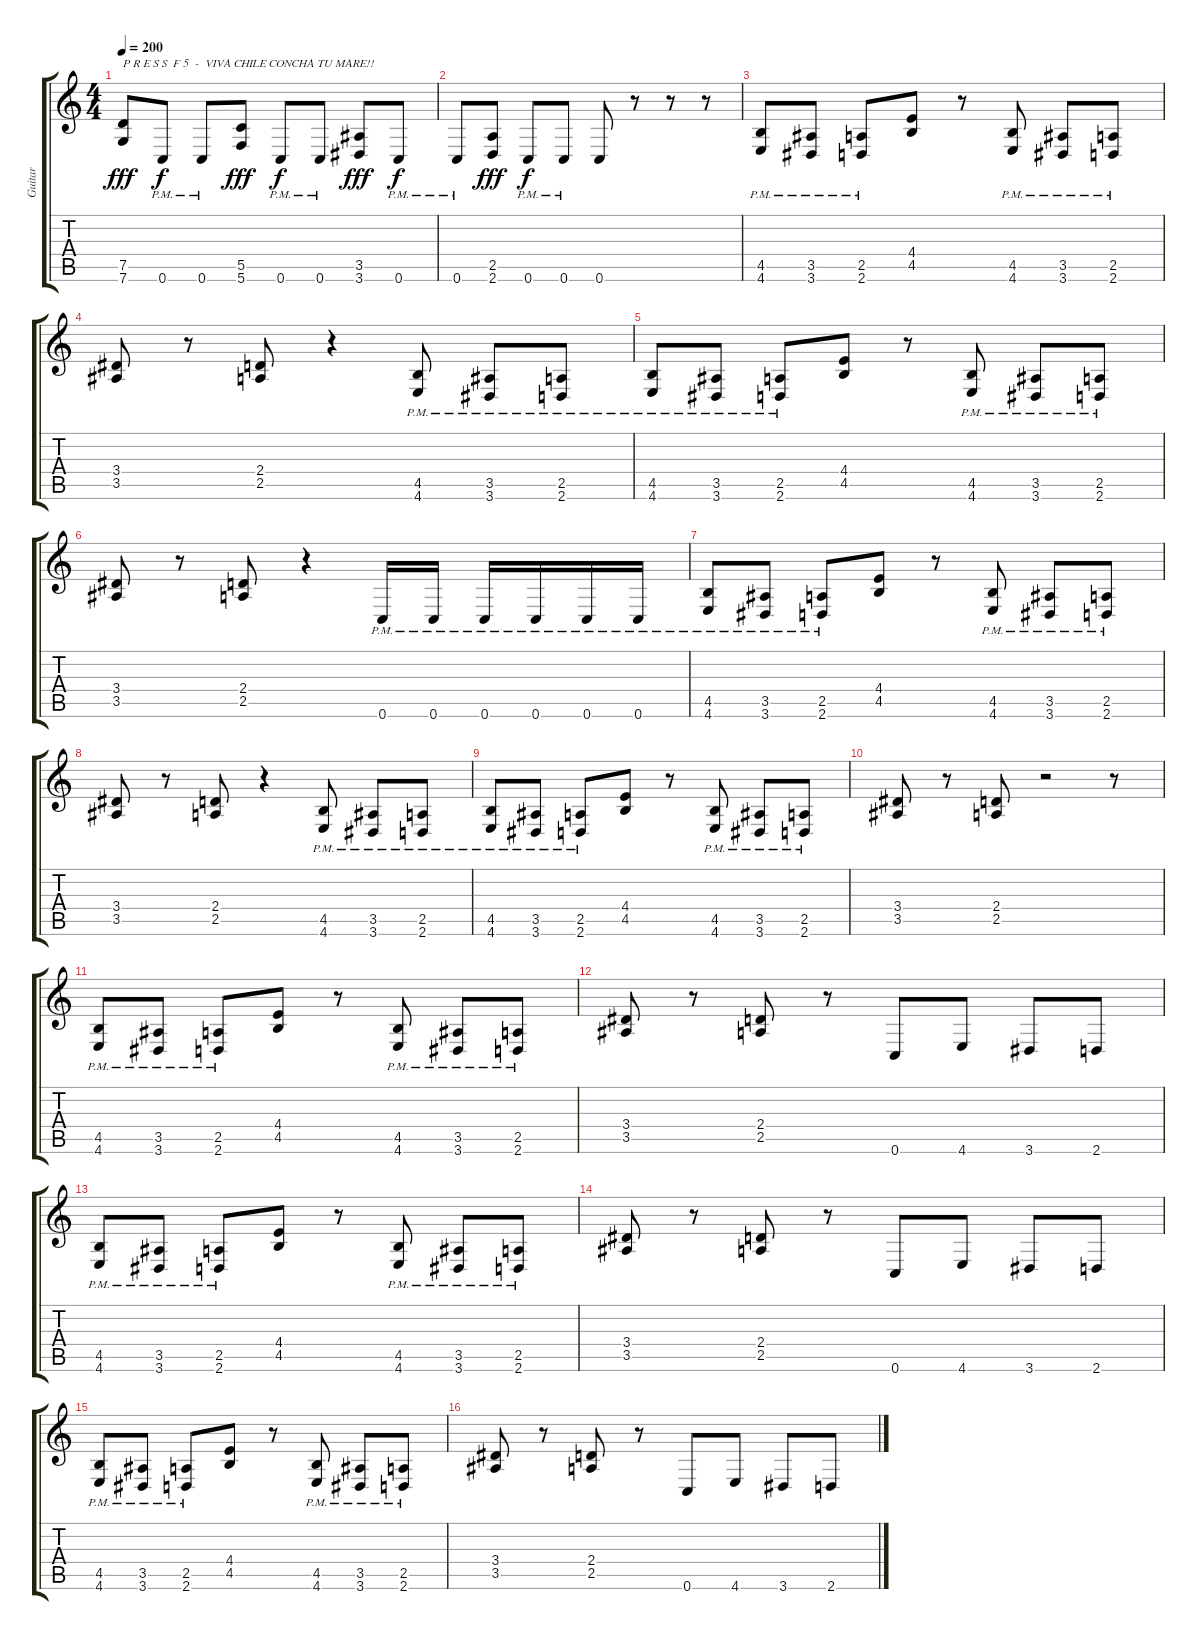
\track ("Guitar" "Guitar") {instrument distortionguitar}
\staff {score tabs}
\tuning (D4 A3 F3 C3 G2 C2) {hide}
\ts (4 4)
\section ("" "")
\tempo 200
\clef g2
\ks c
(7.5 7.6).8{txt "P R E S S  F 5  -  VIVA CHILE CONCHA TU MARE!!" dy fff instrument distortionguitar} 0.6{pm}.8{dy f} 0.6{pm}.8 (5.5 5.6).8{dy fff} 0.6{pm}.8{dy f} 0.6{pm}.8 (3.5 3.6).8{dy fff} 0.6{pm}.8{dy f} |
0.6{pm}.8 (2.5 2.6).8{dy fff} 0.6{pm}.8{dy f} 0.6{pm}.8 0.6.8 r.8 r.8 r.8 |
(4.5{pm} 4.6{pm}).8 (3.5{pm} 3.6{pm}).8 (2.5{pm} 2.6{pm}).8 (4.4 4.5).8 r.8 (4.5{pm} 4.6{pm}).8 (3.5{pm} 3.6{pm}).8 (2.5{pm} 2.6{pm}).8 |
(3.4 3.5).8 r.8 (2.4 2.5).8 r.4 (4.5{pm} 4.6{pm}).8 (3.5{pm} 3.6{pm}).8 (2.5{pm} 2.6{pm}).8 |
(4.5{pm} 4.6{pm}).8 (3.5{pm} 3.6{pm}).8 (2.5{pm} 2.6{pm}).8 (4.4 4.5).8 r.8 (4.5{pm} 4.6{pm}).8 (3.5{pm} 3.6{pm}).8 (2.5{pm} 2.6{pm}).8 |
(3.4 3.5).8 r.8 (2.4 2.5).8 r.4 0.6{pm}.16 0.6{pm}.16 0.6{pm}.16 0.6{pm}.16 0.6{pm}.16 0.6{pm}.16 |
(4.5{pm} 4.6{pm}).8 (3.5{pm} 3.6{pm}).8 (2.5{pm} 2.6{pm}).8 (4.4 4.5).8 r.8 (4.5{pm} 4.6{pm}).8 (3.5{pm} 3.6{pm}).8 (2.5{pm} 2.6{pm}).8 |
(3.4 3.5).8 r.8 (2.4 2.5).8 r.4 (4.5{pm} 4.6{pm}).8 (3.5{pm} 3.6{pm}).8 (2.5{pm} 2.6{pm}).8 |
(4.5{pm} 4.6{pm}).8 (3.5{pm} 3.6{pm}).8 (2.5{pm} 2.6{pm}).8 (4.4 4.5).8 r.8 (4.5{pm} 4.6{pm}).8 (3.5{pm} 3.6{pm}).8 (2.5{pm} 2.6{pm}).8 |
(3.4 3.5).8 r.8 (2.4 2.5).8 r.2 r.8 |
(4.5{pm} 4.6{pm}).8 (3.5{pm} 3.6{pm}).8 (2.5{pm} 2.6{pm}).8 (4.4 4.5).8 r.8 (4.5{pm} 4.6{pm}).8 (3.5{pm} 3.6{pm}).8 (2.5{pm} 2.6{pm}).8 |
(3.4 3.5).8 r.8 (2.4 2.5).8 r.8 0.6.8 4.6.8 3.6.8 2.6.8 |
(4.5{pm} 4.6{pm}).8 (3.5{pm} 3.6{pm}).8 (2.5{pm} 2.6{pm}).8 (4.4 4.5).8 r.8 (4.5{pm} 4.6{pm}).8 (3.5{pm} 3.6{pm}).8 (2.5{pm} 2.6{pm}).8 |
(3.4 3.5).8 r.8 (2.4 2.5).8 r.8 0.6.8 4.6.8 3.6.8 2.6.8 |
(4.5{pm} 4.6{pm}).8 (3.5{pm} 3.6{pm}).8 (2.5{pm} 2.6{pm}).8 (4.4 4.5).8 r.8 (4.5{pm} 4.6{pm}).8 (3.5{pm} 3.6{pm}).8 (2.5{pm} 2.6{pm}).8 |
(3.4 3.5).8 r.8 (2.4 2.5).8 r.8 0.6.8 4.6.8 3.6.8 2.6.8
